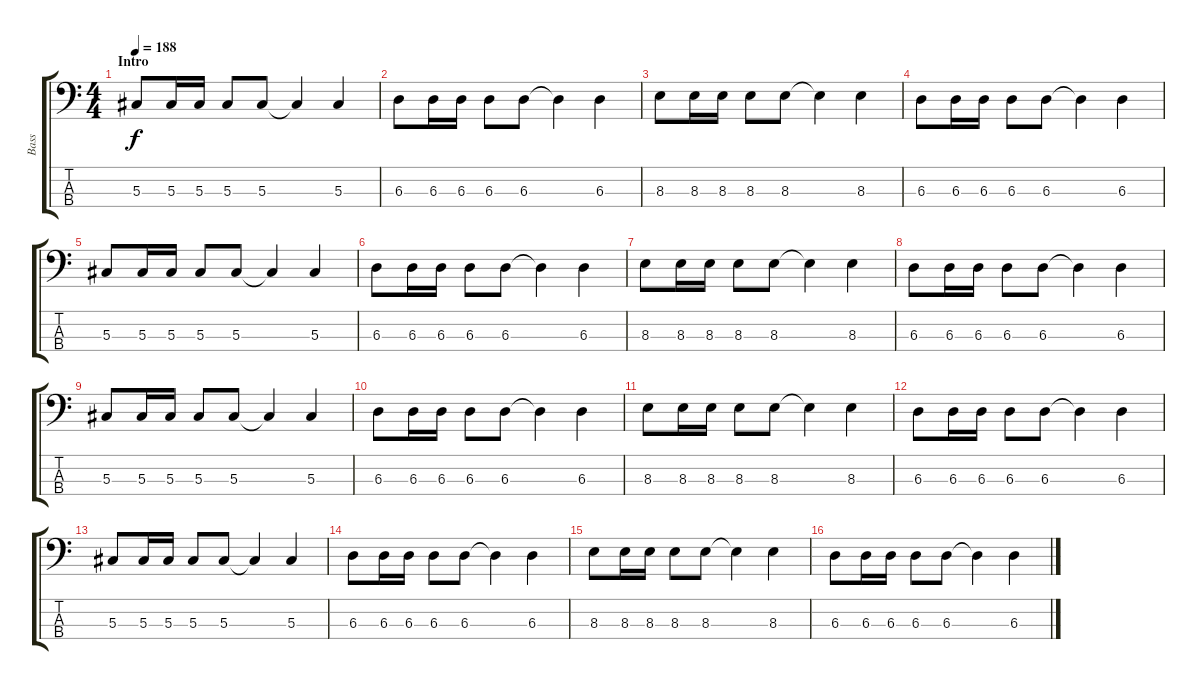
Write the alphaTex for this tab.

\track ("Bass" "Bass") {instrument electricbasspick}
\staff {score tabs}
\tuning (Gb2 Db2 Ab1 Eb1) {hide}
\ts (4 4)
\section ("" "Intro")
\tempo 188
\clef f4
\ks c
5.3.8{dy f instrument electricbasspick} 5.3.16 5.3.16 5.3.8 5.3.8 5.3{t}.4 5.3.4 |
6.3.8 6.3.16 6.3.16 6.3.8 6.3.8 6.3{t}.4 6.3.4 |
8.3.8 8.3.16 8.3.16 8.3.8 8.3.8 8.3{t}.4 8.3.4 |
6.3.8 6.3.16 6.3.16 6.3.8 6.3.8 6.3{t}.4 6.3.4 |
5.3.8 5.3.16 5.3.16 5.3.8 5.3.8 5.3{t}.4 5.3.4 |
6.3.8 6.3.16 6.3.16 6.3.8 6.3.8 6.3{t}.4 6.3.4 |
8.3.8 8.3.16 8.3.16 8.3.8 8.3.8 8.3{t}.4 8.3.4 |
6.3.8 6.3.16 6.3.16 6.3.8 6.3.8 6.3{t}.4 6.3.4 |
5.3.8 5.3.16 5.3.16 5.3.8 5.3.8 5.3{t}.4 5.3.4 |
6.3.8 6.3.16 6.3.16 6.3.8 6.3.8 6.3{t}.4 6.3.4 |
8.3.8 8.3.16 8.3.16 8.3.8 8.3.8 8.3{t}.4 8.3.4 |
6.3.8 6.3.16 6.3.16 6.3.8 6.3.8 6.3{t}.4 6.3.4 |
5.3.8 5.3.16 5.3.16 5.3.8 5.3.8 5.3{t}.4 5.3.4 |
6.3.8 6.3.16 6.3.16 6.3.8 6.3.8 6.3{t}.4 6.3.4 |
8.3.8 8.3.16 8.3.16 8.3.8 8.3.8 8.3{t}.4 8.3.4 |
6.3.8 6.3.16 6.3.16 6.3.8 6.3.8 6.3{t}.4 6.3.4
